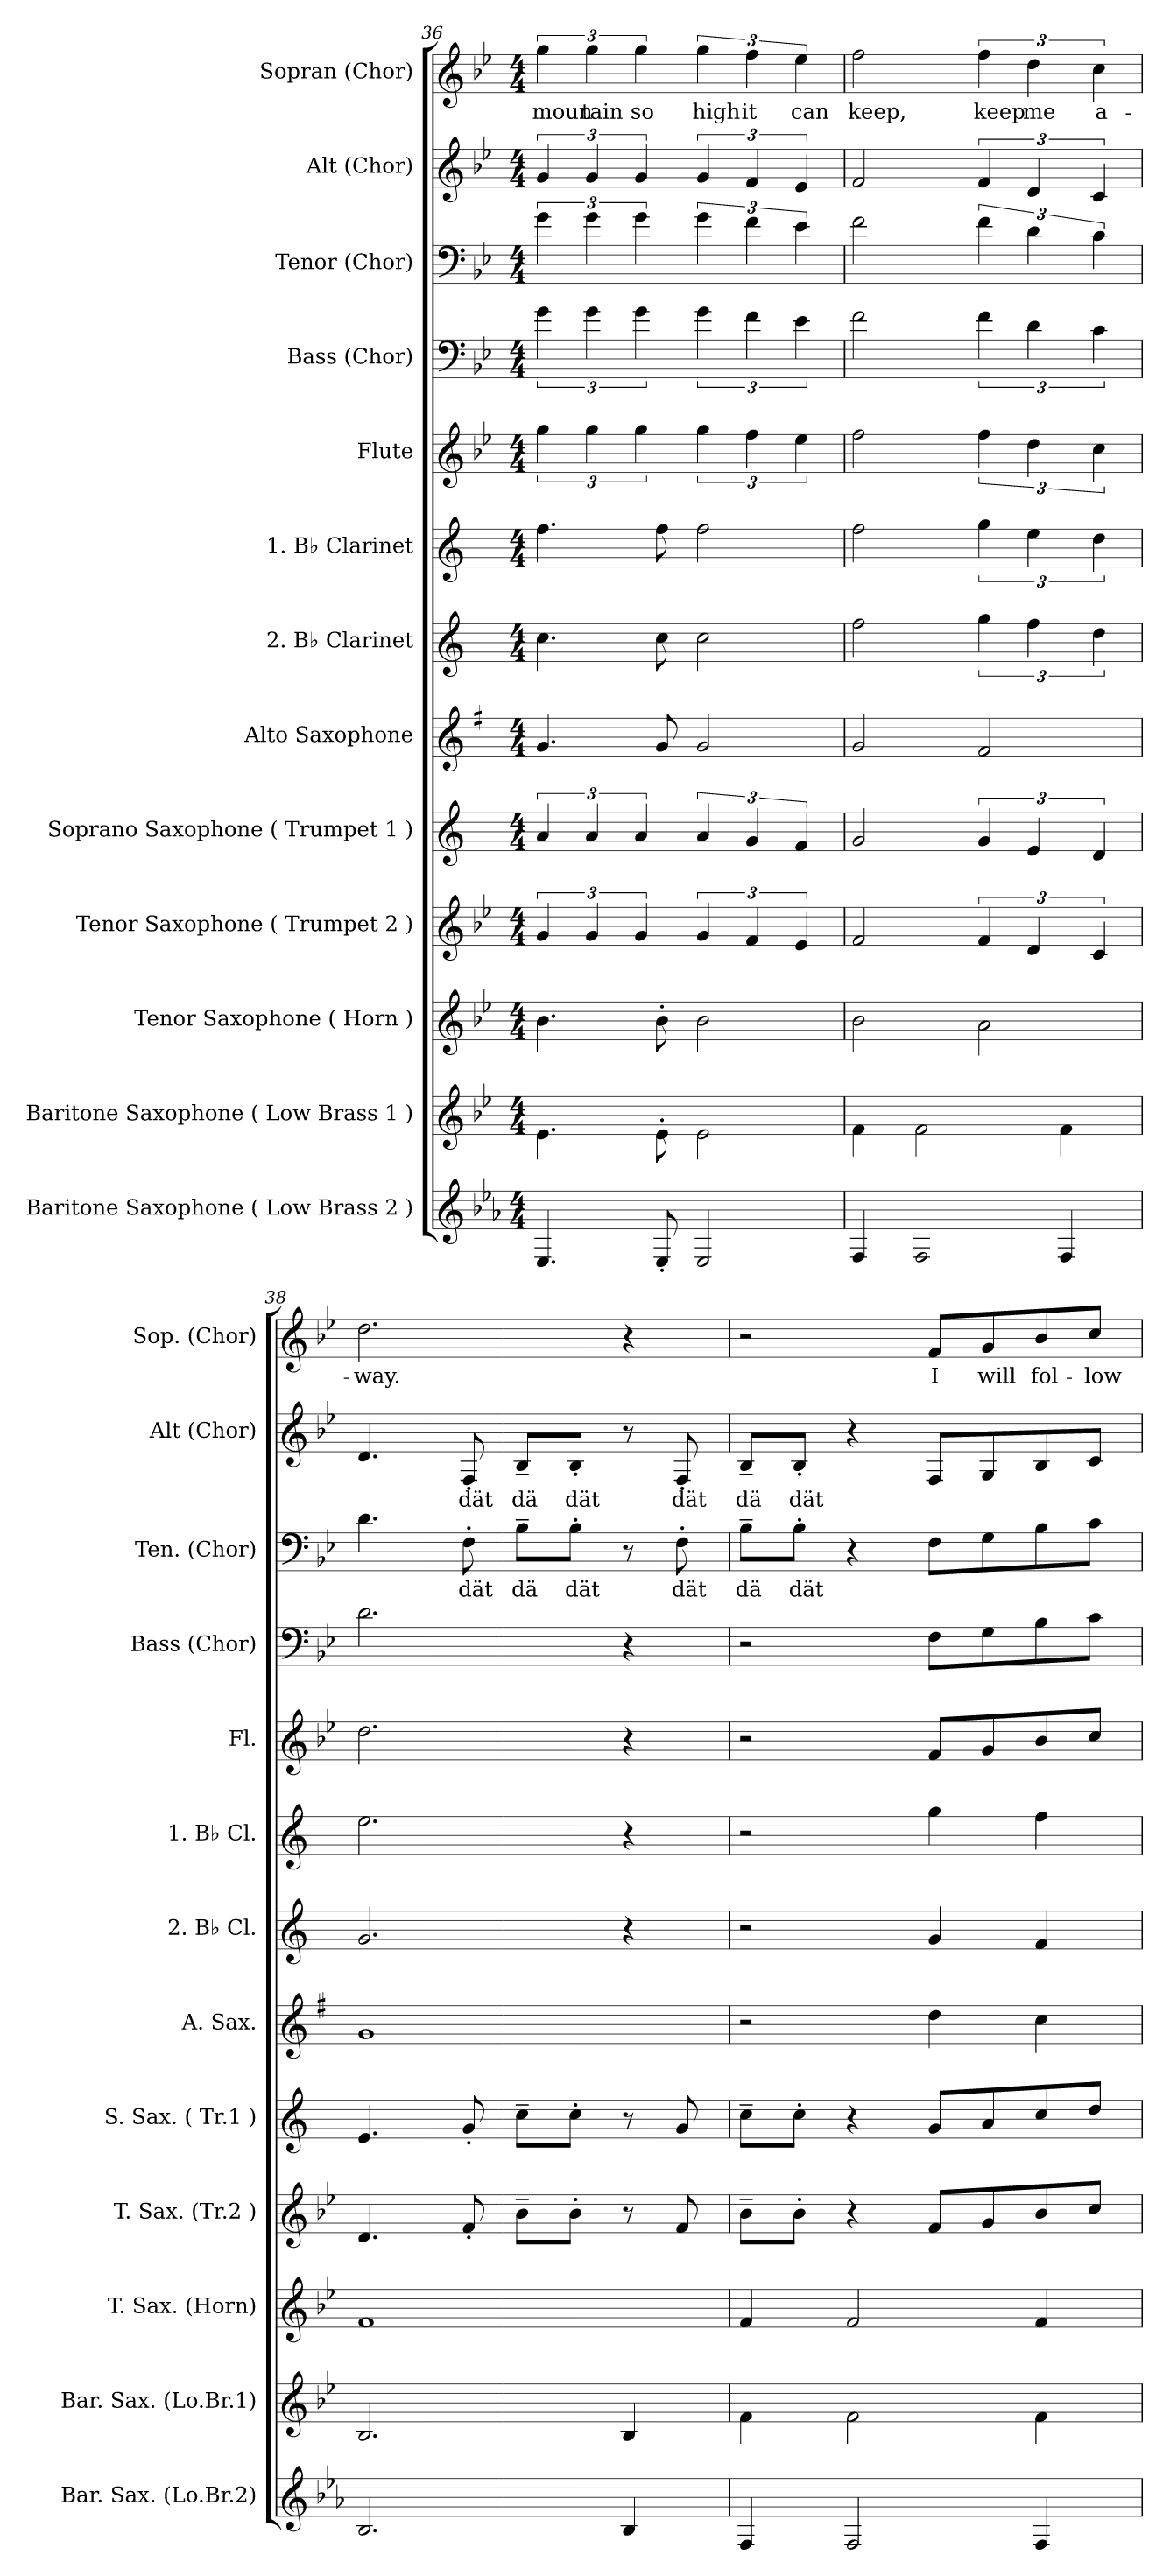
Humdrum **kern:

**kern	**kern	**kern	**kern	**kern	**kern	**kern	**kern	**kern	**kern	**kern	**text	**kern	**text	**kern	**text
*part13	*part12	*part11	*part10	*part9	*part8	*part7	*part6	*part5	*part4	*part3	*part3	*part2	*part2	*part1	*part1
*staff13	*staff12	*staff11	*staff10	*staff9	*staff8	*staff7	*staff6	*staff5	*staff4	*staff3	*staff3	*staff2	*staff2	*staff1	*staff1
*I"Baritone Saxophone   ( Low Brass 2 )	*I"Baritone Saxophone   ( Low Brass 1 )	*I"Tenor Saxophone     ( Horn )	*I"Tenor Saxophone    ( Trumpet 2 )	*I"Soprano Saxophone    ( Trumpet 1 )	*I"Alto Saxophone	*I"2. B♭ Clarinet	*I"1. B♭ Clarinet	*I"Flute	*I"Bass (Chor)	*I"Tenor  (Chor)	*	*I"Alt (Chor)	*	*I"Sopran (Chor)	*
*I'Bar. Sax. (Lo.Br.2)	*I'Bar. Sax. (Lo.Br.1)	*I'T. Sax. (Horn)	*I'T. Sax. (Tr.2 )	*I'S. Sax. ( Tr.1 )	*I'A. Sax.	*I'2. B♭ Cl.	*I'1. B♭ Cl.	*I'Fl.	*I'Bass (Chor)	*I'Ten. (Chor)	*	*I'Alt (Chor)	*	*I'Sop. (Chor)	*
*clefG2	*clefG2	*clefG2	*clefG2	*clefG2	*clefG2	*clefG2	*clefG2	*clefG2	*clefF4	*clefF4	*	*clefG2	*	*clefG2	*
*ITrd12c21	*ITrd12c21	*ITrd8c14	*ITrd8c14	*ITrd1c2	*ITrd5c9	*ITrd1c2	*ITrd1c2	*	*	*	*	*	*	*	*
*k[b-e-a-]	*k[b-e-]	*k[b-e-]	*k[b-e-]	*k[b-e-]	*k[b-e-]	*k[b-e-]	*k[b-e-]	*k[b-e-]	*k[b-e-]	*k[b-e-]	*	*k[b-e-]	*	*k[b-e-]	*
*E-:	*B-:	*B-:	*B-:	*B-:	*B-:	*B-:	*B-:	*B-:	*B-:	*B-:	*	*B-:	*	*B-:	*
*M4/4	*M4/4	*M4/4	*M4/4	*M4/4	*M4/4	*M4/4	*M4/4	*M4/4	*M4/4	*M4/4	*	*M4/4	*	*M4/4	*
=36	=36	=36	=36	=36	=36	=36	=36	=36	=36	=36	=36	=36	=36	=36	=36
4.EE-/	4.E-\	4.B-\	6G/	6g/	4.B-/	4.b-\	4.ee-\	6gg\	6g\	6g\	.	6g/	.	6gg\	moun-
.	.	.	6G/	6g/	.	.	.	6gg\	6g\	6g\	.	6g/	.	6gg\	-tain
.	.	.	6G/	6g/	.	.	.	6gg\	6g\	6g\	.	6g/	.	6gg\	so
8EE-'/	8E-'\	8B-'\	.	.	8B-/	8b-\	8ee-\	.	.	.	.	.	.	.	.
2EE-/	2E-\	2B-\	6G/	6g/	2B-/	2b-\	2ee-\	6gg\	6g\	6g\	.	6g/	.	6gg\	high
.	.	.	6F/	6f/	.	.	.	6ff\	6f\	6f\	.	6f/	.	6ff\	it
.	.	.	6E-/	6e-/	.	.	.	6ee-\	6e-\	6e-\	.	6e-/	.	6ee-\	can
=37	=37	=37	=37	=37	=37	=37	=37	=37	=37	=37	=37	=37	=37	=37	=37
4FF/	4F\	2B-\	2F/	2f/	2B-/	2ee-\	2ee-\	2ff\	2f\	2f\	.	2f/	.	2ff\	keep,
2FF/	2F\	.	.	.	.	.	.	.	.	.	.	.	.	.	.
.	.	2A\	6F/	6f/	2A/	6ff\	6ff\	6ff\	6f\	6f\	.	6f/	.	6ff\	keep
.	.	.	6D/	6d/	.	6ee-\	6dd\	6dd\	6d\	6d\	.	6d/	.	6dd\	me
4FF/	4F\	.	.	.	.	.	.	.	.	.	.	.	.	.	.
.	.	.	6C/	6c/	.	6cc\	6cc\	6cc\	6c\	6c\	.	6c/	.	6cc\	a-
!!LO:PB:g=z
=38	=38	=38	=38	=38	=38	=38	=38	=38	=38	=38	=38	=38	=38	=38	=38
2.BB-/	2.BB-/	1F	4.D/	4.d/	1B-	2.f/	2.dd\	2.dd\	2.d\	4.d\	.	4.d/	.	2.dd\	-way.
.	.	.	8F'/	8f'/	.	.	.	.	.	8F'\	dät	8F'/	dät	.	.
.	.	.	8B-~\L	8b-~\L	.	.	.	.	.	8B-~\L	dä	8B-~/L	dä	.	.
.	.	.	8B-'\J	8b-'\J	.	.	.	.	.	8B-'\J	dät	8B-'/J	dät	.	.
4BB-/	4BB-/	.	8r	8r	.	4r	4r	4r	4r	8r	.	8r	.	4r	.
.	.	.	8F/	8f/	.	.	.	.	.	8F'\	dät	8F'/	dät	.	.
=39	=39	=39	=39	=39	=39	=39	=39	=39	=39	=39	=39	=39	=39	=39	=39
4FF/	4F\	4F/	8B-~\L	8b-~\L	2r	2r	2r	2r	2r	8B-~\L	dä	8B-~/L	dä	2r	.
.	.	.	8B-'\J	8b-'\J	.	.	.	.	.	8B-'\J	dät	8B-'/J	dät	.	.
2FF/	2F\	2F/	4r	4r	.	.	.	.	.	4r	.	4r	.	.	.
.	.	.	8F/L	8f/L	4f\	4f/	4ff\	8f/L	8F\L	8F\L	.	8F/L	.	8f/L	I
.	.	.	8G/	8g/	.	.	.	8g/	8G\	8G\	.	8G/	.	8g/	will
4FF/	4F\	4F/	8B-/	8b-/	4e-\	4e-/	4ee-\	8b-/	8B-\	8B-\	.	8B-/	.	8b-/	fol-
.	.	.	8c/J	8cc/J	.	.	.	8cc/J	8c\J	8c\J	.	8c/J	.	8cc/J	-low
=	=	=	=	=	=	=	=	=	=	=	=	=	=	=	=
*-	*-	*-	*-	*-	*-	*-	*-	*-	*-	*-	*-	*-	*-	*-	*-
